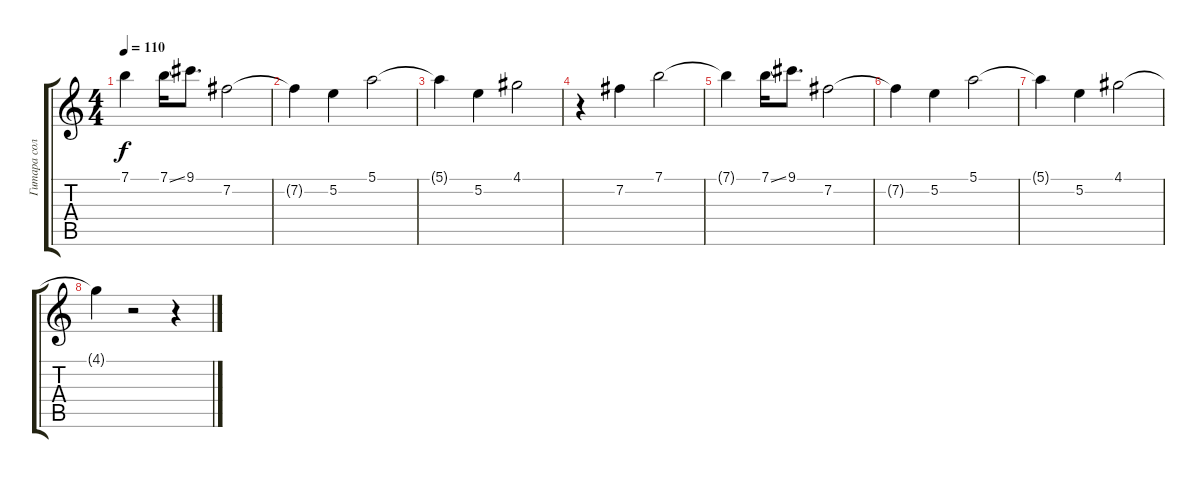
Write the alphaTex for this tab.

\track ("Гитара соло" "Гитара сол") {instrument electricguitarjazz bank 1}
\staff {score tabs}
\tuning (E4 B3 G3 D3 A2 E2) {hide}
\ts (4 4)
\tempo 110
\clef g2
\ks c
7.1{t}.4{dy f} 7.1{ss}.16 9.1.8{d} 7.2.2 |
7.2{t}.4 5.2.4 5.1.2 |
5.1{t}.4 5.2.4 4.1.2 |
r.4 7.2.4 7.1.2 |
7.1{t}.4 7.1{ss}.16 9.1.8{d} 7.2.2 |
7.2{t}.4 5.2.4 5.1.2 |
5.1{t}.4 5.2.4 4.1.2 |
4.1{t}.4 r.2 r.4
